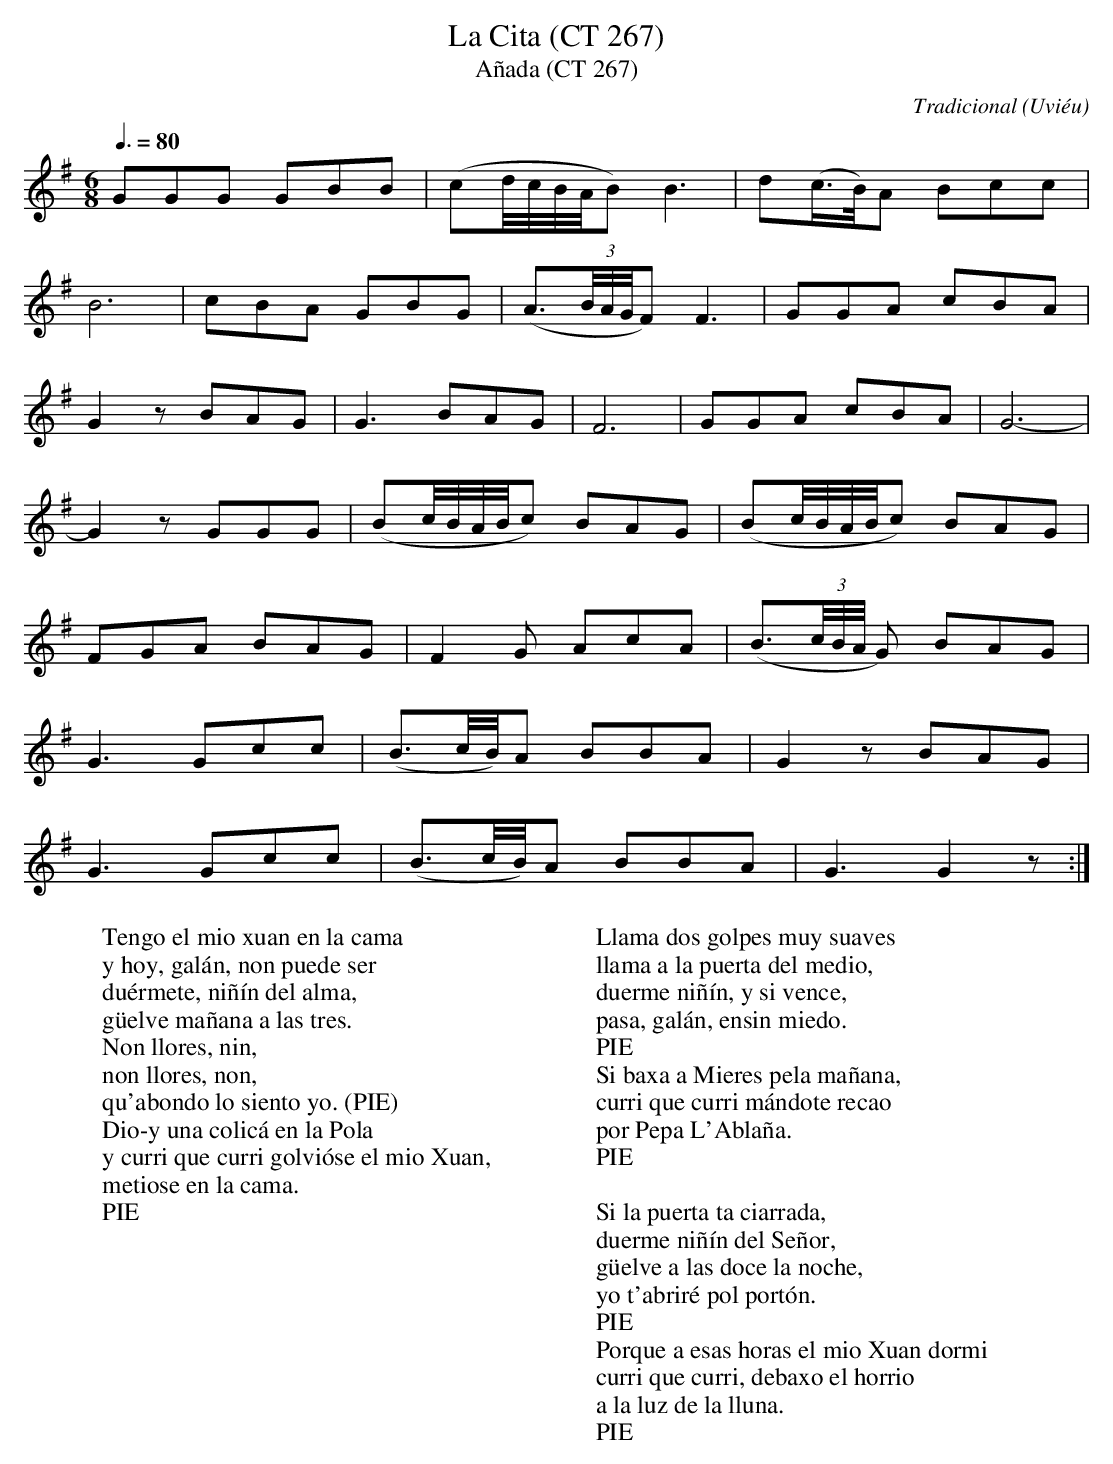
X:1
T:La Cita (CT 267)
T:Añada (CT 267)
C:Tradicional
O:Uviéu
M:6/8
L:1/8
Q:3/8=80
W:Tengo el mio xuan en la cama
W:y hoy, galán, non puede ser
W:duérmete, niñín del alma,
W:güelve mañana a las tres.
W:Non llores, nin,
W:non llores, non,
W:qu'abondo lo siento yo. (PIE)
W:Dio-y una colicá en la Pola
W:y curri que curri golvióse el mio Xuan,
W:metiose en la cama.
W:PIE
W:
W:Llama dos golpes muy suaves
W:llama a la puerta del medio,
W:duerme niñín, y si vence,
W:pasa, galán, ensin miedo.
W:PIE
W:Si baxa a Mieres pela mañana,
W:curri que curri mándote recao
W:por Pepa L'Ablaña.
W:PIE
W:
W:Si la puerta ta ciarrada,
W:duerme niñín del Señor,
W:güelve a las doce la noche,
W:yo t'abriré pol portón.
W:PIE
W:Porque a esas horas el mio Xuan dormi
W:curri que curri, debaxo el horrio
W:a la luz de la lluna.
W:PIE
K:G
GGG GBB|(cd/4c/4B/4A/4B) B3|d(c3/4B/4)A Bcc|
B6|cBA GBG|(A3/2(3B/4A/4G/4F) F3|GGA cBA|
G2z BAG|G3 BAG|F6|GGA cBA|G6-|
G2z GGG|(Bc/4B/4A/4B/4c) BAG|(Bc/4B/4A/4B/4c) BAG|
FGA BAG|F2G AcA|(B3/2(3c/4B/4A/4 G) BAG|
G3 Gcc|(B3/2c/4B/4)A BBA|G2z BAG|
G3 Gcc|(B3/2c/4B/4)A BBA|G3 G2 z:|
